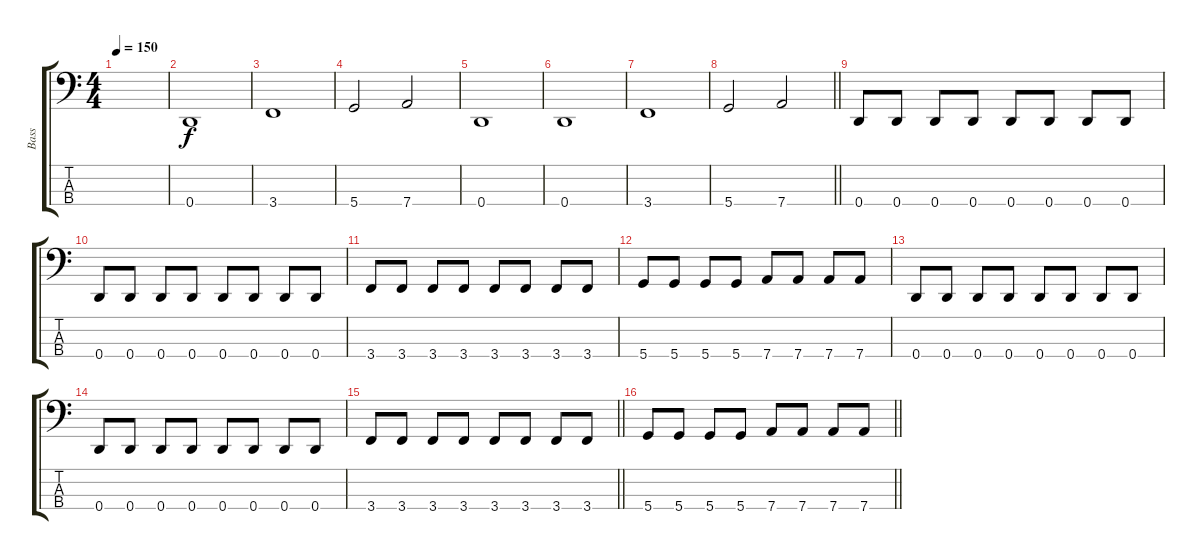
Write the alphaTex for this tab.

\track ("Bass" "Bass") {instrument electricbassfinger}
\staff {score tabs}
\tuning (F2 C2 G1 D1) {hide}
\ts (4 4)
\tempo 150
\clef f4
\ks c
|
0.4.1 |
3.4.1 |
5.4.2 7.4.2 |
0.4.1 |
0.4.1 |
3.4.1 |
\barLineRight lightlight
5.4.2 7.4.2 |
\section ("" "")
0.4.8 0.4.8 0.4.8 0.4.8 0.4.8 0.4.8 0.4.8 0.4.8 |
0.4.8 0.4.8 0.4.8 0.4.8 0.4.8 0.4.8 0.4.8 0.4.8 |
3.4.8 3.4.8 3.4.8 3.4.8 3.4.8 3.4.8 3.4.8 3.4.8 |
5.4.8 5.4.8 5.4.8 5.4.8 7.4.8 7.4.8 7.4.8 7.4.8 |
0.4.8 0.4.8 0.4.8 0.4.8 0.4.8 0.4.8 0.4.8 0.4.8 |
0.4.8 0.4.8 0.4.8 0.4.8 0.4.8 0.4.8 0.4.8 0.4.8 |
\barLineRight lightlight
3.4.8 3.4.8 3.4.8 3.4.8 3.4.8 3.4.8 3.4.8 3.4.8 |
\barLineRight lightlight
5.4.8 5.4.8 5.4.8 5.4.8 7.4.8 7.4.8 7.4.8 7.4.8
